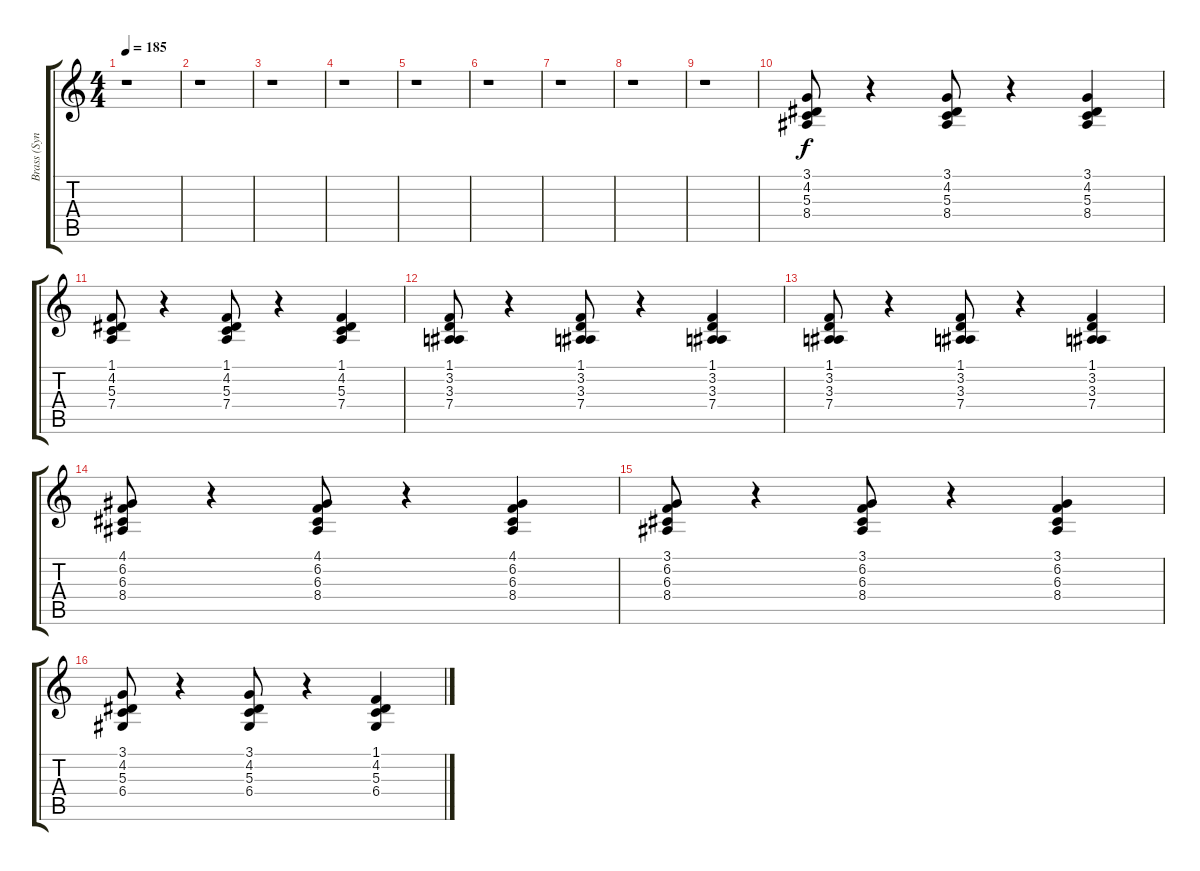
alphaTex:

\track ("Brass (Synth III)" "Brass (Syn") {instrument synthbrass2}
\staff {score tabs}
\tuning (E4 B3 G3 D3 A2 E2) {hide}
\ts (4 4)
\tempo 185
\clef g2
\ks c
r.1{dy f} |
r.1 |
r.1 |
r.1 |
r.1 |
r.1 |
r.1 |
r.1 |
r.1 |
(3.1 4.2 5.3 8.4).8 r.4 (3.1 4.2 5.3 8.4).8 r.4 (3.1 4.2 5.3 8.4).4 |
(1.1 4.2 5.3 7.4).8 r.4 (1.1 4.2 5.3 7.4).8 r.4 (1.1 4.2 5.3 7.4).4 |
(1.1 3.2 3.3 7.4).8 r.4 (1.1 3.2 3.3 7.4).8 r.4 (1.1 3.2 3.3 7.4).4 |
(1.1 3.2 3.3 7.4).8 r.4 (1.1 3.2 3.3 7.4).8 r.4 (1.1 3.2 3.3 7.4).4 |
(4.1 6.2 6.3 8.4).8 r.4 (4.1 6.2 6.3 8.4).8 r.4 (4.1 6.2 6.3 8.4).4 |
(3.1 6.2 6.3 8.4).8 r.4 (3.1 6.2 6.3 8.4).8 r.4 (3.1 6.2 6.3 8.4).4 |
(3.1 4.2 5.3 6.4).8 r.4 (3.1 4.2 5.3 6.4).8 r.4 (1.1 4.2 5.3 6.4).4
